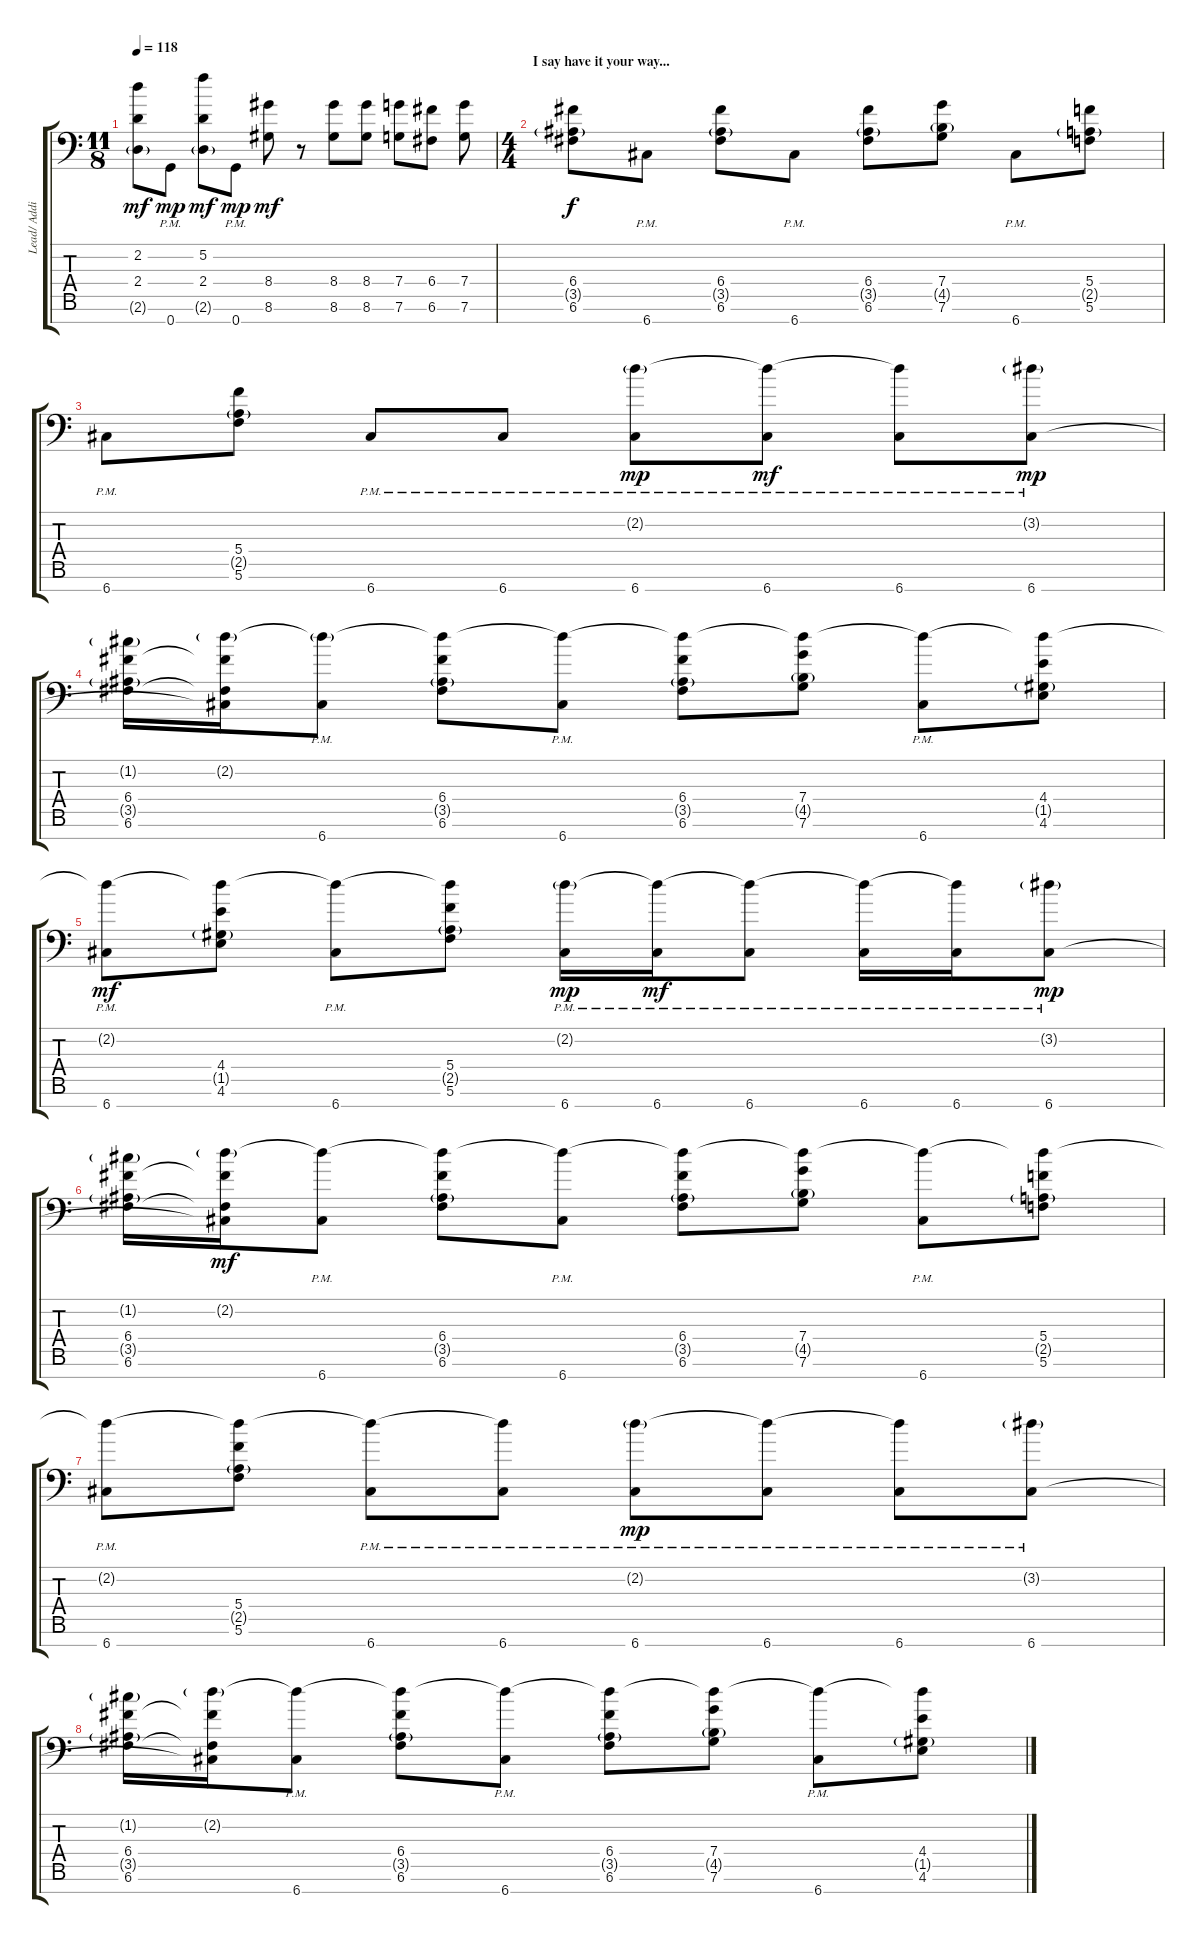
\track ("Lead/ Additional" "Lead/ Addi") {instrument overdrivenguitar}
\staff {score tabs}
\tuning (E4 C4 G3 C3 G2 C2 G1) {hide}
\ts (11 8)
\tempo 118
\clef f4
\ks c
(2.2 2.4 2.6{g}).8{dy mf} 0.7{pm}.8{dy mp} (5.2 2.4 2.6{g}).8{dy mf} 0.7{pm}.8{dy mp} (8.4 8.6).8{dy mf} r.8 (8.4 8.6).8 (8.4 8.6).8 (7.4 7.6).8 (6.4 6.6).8 (7.4 7.6).8 |
\ts (4 4)
\section ("" "I say have it your way...")
(6.4 3.5{g} 6.6).8{dy f} 6.7{pm}.8 (6.4 3.5{g} 6.6).8 6.7{pm}.8 (6.4 3.5{g} 6.6).8 (7.4 4.5{g} 7.6).8 6.7{pm}.8 (5.4 2.5{g} 5.6).8 |
6.7{pm}.8 (5.4 2.5{g} 5.6).8 6.7{pm}.8 6.7{pm}.8 (2.2{g} 6.7{pm}).8{dy mp} (2.2{t} 6.7{pm}).8{dy mf} (2.2{t} 6.7{pm}).8 (3.2{g} 6.7{pm}).8{dy mp} |
(1.2{g} 6.4 3.5{g} 6.6).16 (2.2{g} 6.4{t} 6.6{t} 6.7{t}).16 (2.2{g t} 6.7{pm}).8 (2.2{t} 6.4 3.5{g} 6.6).8 (2.2{t} 6.7{pm}).8 (2.2{t} 6.4 3.5{g} 6.6).8 (2.2{t} 7.4 4.5{g} 7.6).8 (2.2{t} 6.7{pm}).8 (2.2{t} 4.4 1.5{g} 4.6).8 |
(2.2{t} 6.7{pm}).8{dy mf} (2.2{t} 4.4 1.5{g} 4.6).8 (2.2{t} 6.7{pm}).8 (2.2{t} 5.4 2.5{g} 5.6).8 (2.2{g} 6.7{pm}).16{dy mp} (2.2{t} 6.7{pm}).16{dy mf} (2.2{t} 6.7{pm}).8 (2.2{t} 6.7{pm}).16 (2.2{t} 6.7{pm}).16 (3.2{g} 6.7{pm}).8{dy mp} |
(1.2{g} 6.4 3.5{g} 6.6).16 (2.2{g} 6.4{t} 6.6{t} 6.7{t}).16{dy mf} (2.2{t} 6.7{pm}).8 (2.2{t} 6.4 3.5{g} 6.6).8 (2.2{t} 6.7{pm}).8 (2.2{t} 6.4 3.5{g} 6.6).8 (2.2{t} 7.4 4.5{g} 7.6).8 (2.2{t} 6.7{pm}).8 (2.2{t} 5.4 2.5{g} 5.6).8 |
(2.2{t} 6.7{pm}).8 (2.2{t} 5.4 2.5{g} 5.6).8 (2.2{t} 6.7{pm}).8 (2.2{t} 6.7{pm}).8 (2.2{g} 6.7{pm}).8{dy mp} (2.2{t} 6.7{pm}).8 (2.2{t} 6.7{pm}).8 (3.2{g} 6.7{pm}).8 |
(1.2{g} 6.4 3.5{g} 6.6).16 (2.2{g} 6.4{t} 6.6{t} 6.7{t}).16 (2.2{t} 6.7{pm}).8 (2.2{t} 6.4 3.5{g} 6.6).8 (2.2{t} 6.7{pm}).8 (2.2{t} 6.4 3.5{g} 6.6).8 (2.2{t} 7.4 4.5{g} 7.6).8 (2.2{t} 6.7{pm}).8 (2.2{t} 4.4 1.5{g} 4.6).8
